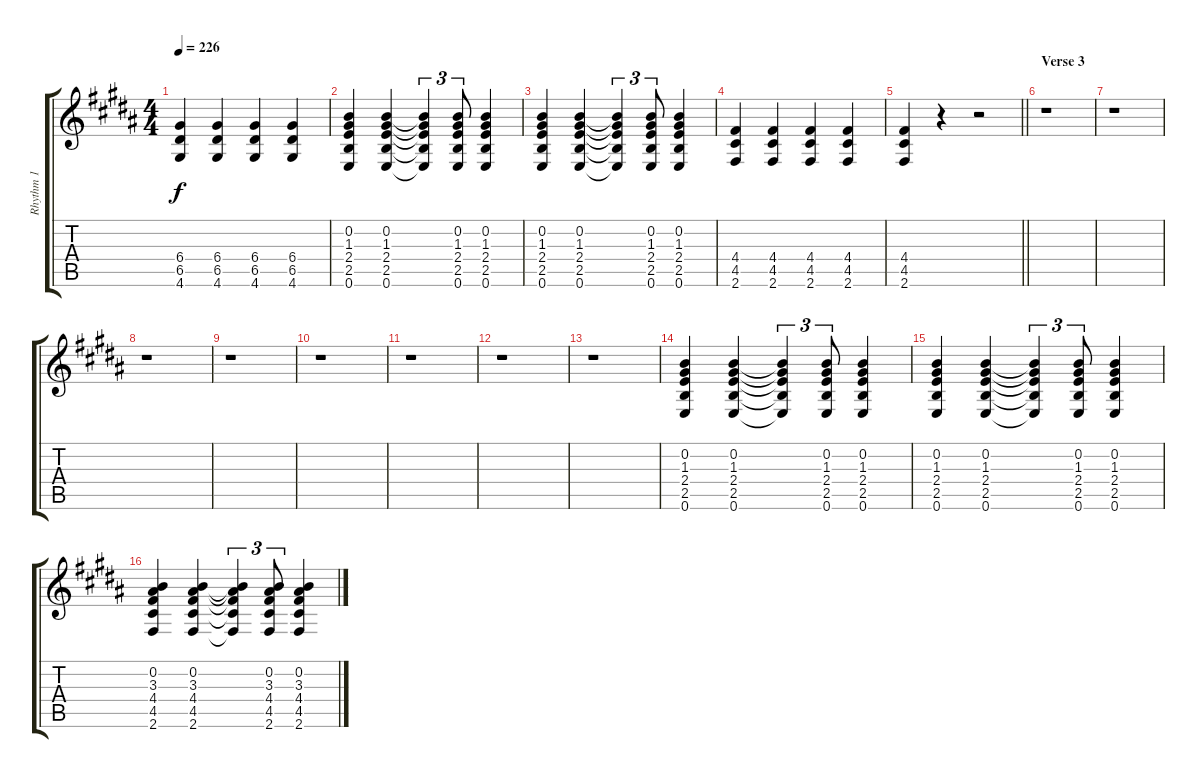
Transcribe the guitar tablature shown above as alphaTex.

\track ("Rhythm 1" "Rhythm 1") {instrument overdrivenguitar}
\staff {score tabs}
\tuning (E4 B3 G3 D3 A2 E2) {hide}
\ts (4 4)
\tempo 226
\clef g2
\ks b
(6.4 6.5 4.6).4{dy f} (6.4 6.5 4.6).4 (6.4 6.5 4.6).4 (6.4 6.5 4.6).4 |
(0.2 1.3 2.4 2.5 0.6).4 (0.2 1.3 2.4 2.5 0.6).4 (0.2{t} 1.3{t} 2.4{t} 2.5{t} 0.6{t}).4{tu (3 2)} (0.2 1.3 2.4 2.5 0.6).8{tu (3 2)} (0.2 1.3 2.4 2.5 0.6).4 |
(0.2 1.3 2.4 2.5 0.6).4 (0.2 1.3 2.4 2.5 0.6).4 (0.2{t} 1.3{t} 2.4{t} 2.5{t} 0.6{t}).4{tu (3 2)} (0.2 1.3 2.4 2.5 0.6).8{tu (3 2)} (0.2 1.3 2.4 2.5 0.6).4 |
(4.4 4.5 2.6).4 (4.4 4.5 2.6).4 (4.4 4.5 2.6).4 (4.4 4.5 2.6).4 |
\barLineRight lightlight
(4.4 4.5 2.6).4 r.4 r.2 |
\section ("" "Verse 3")
r.1 |
r.1 |
r.1 |
r.1 |
r.1 |
r.1 |
r.1 |
r.1 |
(0.2 1.3 2.4 2.5 0.6).4 (0.2 1.3 2.4 2.5 0.6).4 (0.2{t} 1.3{t} 2.4{t} 2.5{t} 0.6{t}).4{tu (3 2)} (0.2 1.3 2.4 2.5 0.6).8{tu (3 2)} (0.2 1.3 2.4 2.5 0.6).4 |
(0.2 1.3 2.4 2.5 0.6).4 (0.2 1.3 2.4 2.5 0.6).4 (0.2{t} 1.3{t} 2.4{t} 2.5{t} 0.6{t}).4{tu (3 2)} (0.2 1.3 2.4 2.5 0.6).8{tu (3 2)} (0.2 1.3 2.4 2.5 0.6).4 |
(0.2 3.3 4.4 4.5 2.6).4 (0.2 3.3 4.4 4.5 2.6).4 (0.2{t} 3.3{t} 4.4{t} 4.5{t} 2.6{t}).4{tu (3 2)} (0.2 3.3 4.4 4.5 2.6).8{tu (3 2)} (0.2 3.3 4.4 4.5 2.6).4
